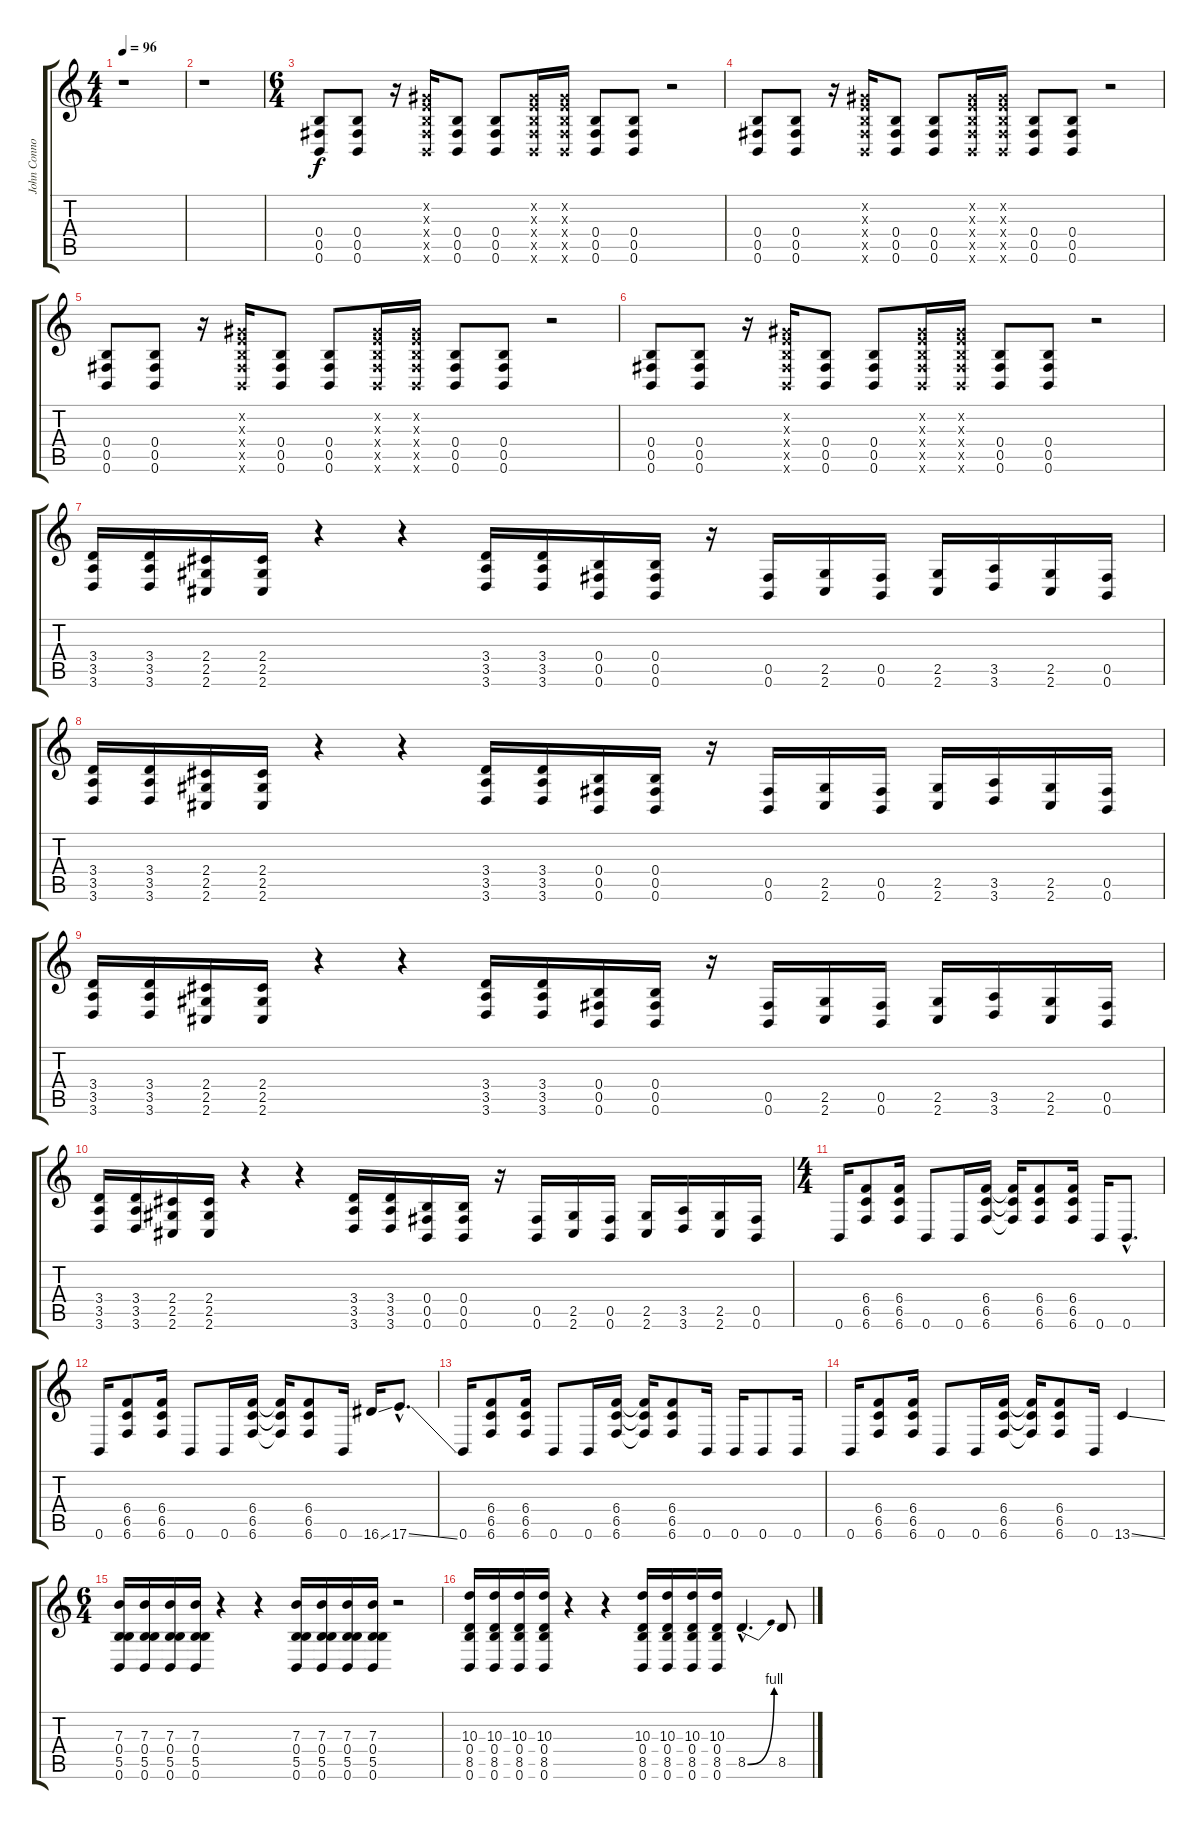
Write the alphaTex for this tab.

\track ("John Connolly - Guitar" "John Conno") {instrument distortionguitar}
\staff {score tabs}
\tuning (Db4 Ab3 E3 B2 Gb2 B1) {hide}
\ts (4 4)
\tempo 96
\clef g2
\ks c
r.1{dy f instrument distortionguitar} |
r.1 |
\ts (6 4)
(0.4 0.5 0.6).8 (0.4 0.5 0.6).8 r.16 (0.2{x} 0.3{x} 0.4{x} 0.5{x} 0.6{x}).16 (0.4 0.5 0.6).8 (0.4 0.5 0.6).8 (0.2{x} 0.3{x} 0.4{x} 0.5{x} 0.6{x}).16 (0.2{x} 0.3{x} 0.4{x} 0.5{x} 0.6{x}).16 (0.4 0.5 0.6).8 (0.4 0.5 0.6).8 r.2 |
(0.4 0.5 0.6).8 (0.4 0.5 0.6).8 r.16 (0.2{x} 0.3{x} 0.4{x} 0.5{x} 0.6{x}).16 (0.4 0.5 0.6).8 (0.4 0.5 0.6).8 (0.2{x} 0.3{x} 0.4{x} 0.5{x} 0.6{x}).16 (0.2{x} 0.3{x} 0.4{x} 0.5{x} 0.6{x}).16 (0.4 0.5 0.6).8 (0.4 0.5 0.6).8 r.2 |
(0.4 0.5 0.6).8 (0.4 0.5 0.6).8 r.16 (0.2{x} 0.3{x} 0.4{x} 0.5{x} 0.6{x}).16 (0.4 0.5 0.6).8 (0.4 0.5 0.6).8 (0.2{x} 0.3{x} 0.4{x} 0.5{x} 0.6{x}).16 (0.2{x} 0.3{x} 0.4{x} 0.5{x} 0.6{x}).16 (0.4 0.5 0.6).8 (0.4 0.5 0.6).8 r.2 |
(0.4 0.5 0.6).8 (0.4 0.5 0.6).8 r.16 (0.2{x} 0.3{x} 0.4{x} 0.5{x} 0.6{x}).16 (0.4 0.5 0.6).8 (0.4 0.5 0.6).8 (0.2{x} 0.3{x} 0.4{x} 0.5{x} 0.6{x}).16 (0.2{x} 0.3{x} 0.4{x} 0.5{x} 0.6{x}).16 (0.4 0.5 0.6).8 (0.4 0.5 0.6).8 r.2 |
(3.4 3.5 3.6).16 (3.4 3.5 3.6).16 (2.4 2.5 2.6).16 (2.4 2.5 2.6).16 r.4 r.4 (3.4 3.5 3.6).16 (3.4 3.5 3.6).16 (0.4 0.5 0.6).16 (0.4 0.5 0.6).16 r.16 (0.5 0.6).16 (2.5 2.6).16 (0.5 0.6).16 (2.5 2.6).16 (3.5 3.6).16 (2.5 2.6).16 (0.5 0.6).16 |
(3.4 3.5 3.6).16 (3.4 3.5 3.6).16 (2.4 2.5 2.6).16 (2.4 2.5 2.6).16 r.4 r.4 (3.4 3.5 3.6).16 (3.4 3.5 3.6).16 (0.4 0.5 0.6).16 (0.4 0.5 0.6).16 r.16 (0.5 0.6).16 (2.5 2.6).16 (0.5 0.6).16 (2.5 2.6).16 (3.5 3.6).16 (2.5 2.6).16 (0.5 0.6).16 |
(3.4 3.5 3.6).16 (3.4 3.5 3.6).16 (2.4 2.5 2.6).16 (2.4 2.5 2.6).16 r.4 r.4 (3.4 3.5 3.6).16 (3.4 3.5 3.6).16 (0.4 0.5 0.6).16 (0.4 0.5 0.6).16 r.16 (0.5 0.6).16 (2.5 2.6).16 (0.5 0.6).16 (2.5 2.6).16 (3.5 3.6).16 (2.5 2.6).16 (0.5 0.6).16 |
(3.4 3.5 3.6).16 (3.4 3.5 3.6).16 (2.4 2.5 2.6).16 (2.4 2.5 2.6).16 r.4 r.4 (3.4 3.5 3.6).16 (3.4 3.5 3.6).16 (0.4 0.5 0.6).16 (0.4 0.5 0.6).16 r.16 (0.5 0.6).16 (2.5 2.6).16 (0.5 0.6).16 (2.5 2.6).16 (3.5 3.6).16 (2.5 2.6).16 (0.5 0.6).16 |
\ts (4 4)
0.6.16 (6.4 6.5 6.6).8 (6.4 6.5 6.6).16 0.6.8 0.6.16 (6.4 6.5 6.6).16 (6.4{t} 6.5{t} 6.6{t}).16 (6.4 6.5 6.6).8 (6.4 6.5 6.6).16 0.6.16 0.6{hac}.8{d} |
0.6.16 (6.4 6.5 6.6).8 (6.4 6.5 6.6).16 0.6.8 0.6.16 (6.4 6.5 6.6).16 (6.4{t} 6.5{t} 6.6{t}).16 (6.4 6.5 6.6).8 0.6.16 16.6{ss}.16 17.6{ss hac}.8{d} |
0.6.16 (6.4 6.5 6.6).8 (6.4 6.5 6.6).16 0.6.8 0.6.16 (6.4 6.5 6.6).16 (6.4{t} 6.5{t} 6.6{t}).16 (6.4 6.5 6.6).8 0.6.16 0.6.16 0.6.8 0.6.16 |
0.6.16 (6.4 6.5 6.6).8 (6.4 6.5 6.6).16 0.6.8 0.6.16 (6.4 6.5 6.6).16 (6.4{t} 6.5{t} 6.6{t}).16 (6.4 6.5 6.6).8 0.6.16 13.6{ss}.4 |
\ts (6 4)
(7.3 0.4 5.5 0.6).16 (7.3 0.4 5.5 0.6).16 (7.3 0.4 5.5 0.6).16 (7.3 0.4 5.5 0.6).16 r.4 r.4 (7.3 0.4 5.5 0.6).16 (7.3 0.4 5.5 0.6).16 (7.3 0.4 5.5 0.6).16 (7.3 0.4 5.5 0.6).16 r.2 |
(10.3 0.4 8.5 0.6).16 (10.3 0.4 8.5 0.6).16 (10.3 0.4 8.5 0.6).16 (10.3 0.4 8.5 0.6).16 r.4 r.4 (10.3 0.4 8.5 0.6).16 (10.3 0.4 8.5 0.6).16 (10.3 0.4 8.5 0.6).16 (10.3 0.4 8.5 0.6).16 8.5{be (bend 0 0 60 4) hac}.4{d} 8.5{ss}.8
